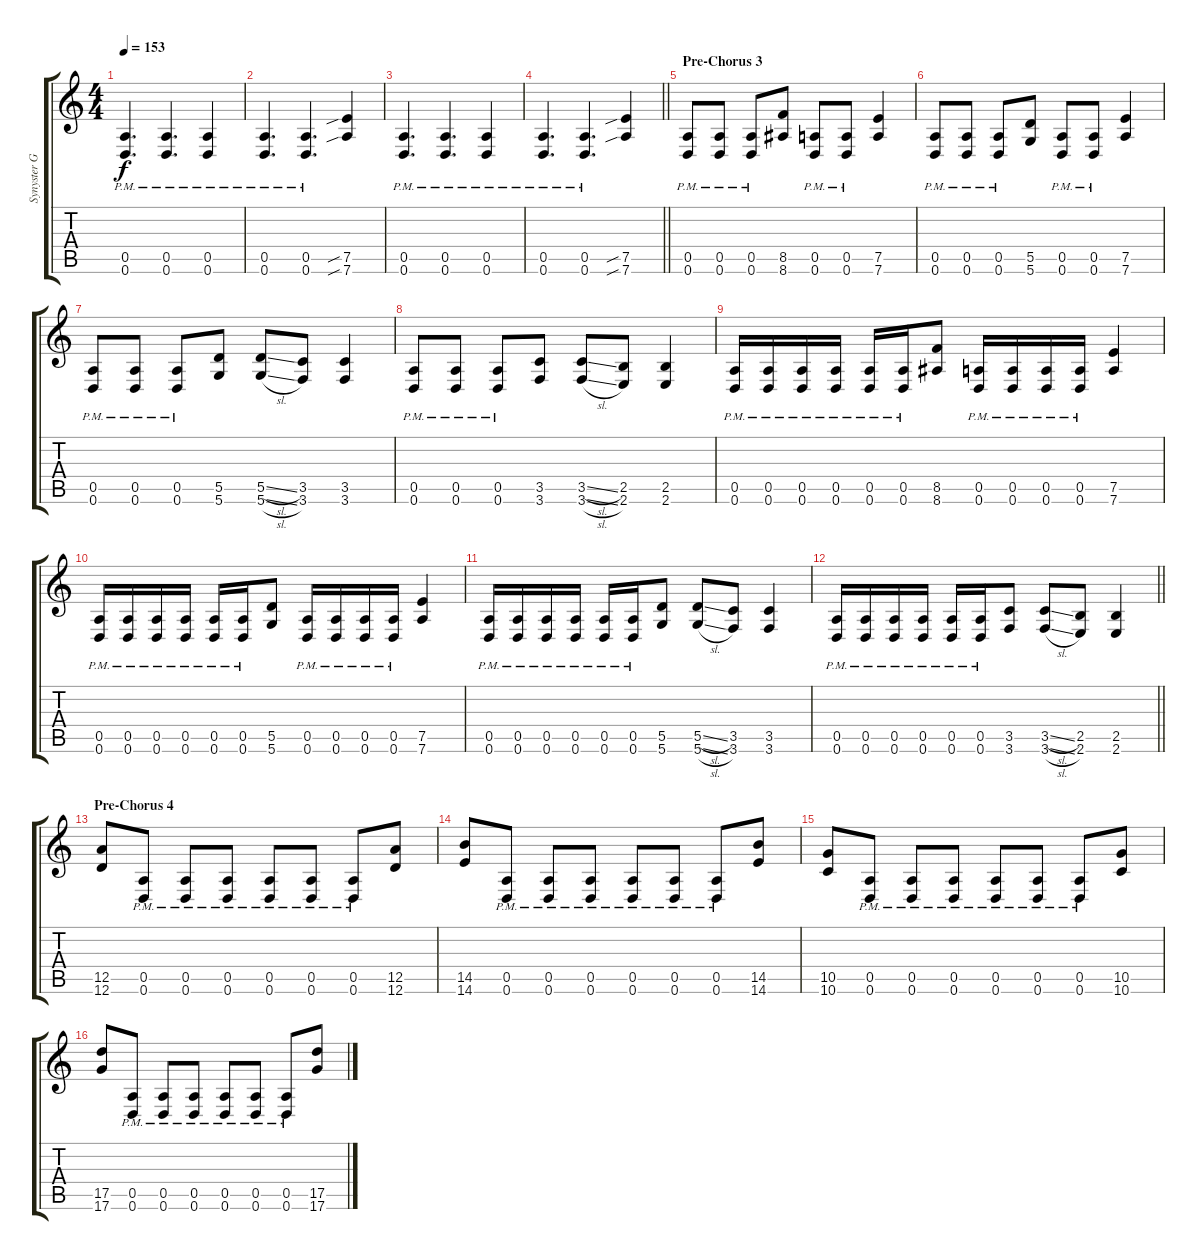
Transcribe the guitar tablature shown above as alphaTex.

\track ("Synyster Gates" "Synyster G") {instrument distortionguitar}
\staff {score tabs}
\tuning (E4 B3 G3 D3 A2 D2) {hide}
\ts (4 4)
\tempo 153
\clef g2
\ks c
(0.5{pm} 0.6{pm}).4{d dy f} (0.5{pm} 0.6{pm}).4{d} (0.5{pm} 0.6{pm}).4 |
(0.5{pm} 0.6{pm}).4{d} (0.5{pm} 0.6{pm}).4{d} (7.5{sib} 7.6{sib}).4 |
(0.5{pm} 0.6{pm}).4{d} (0.5{pm} 0.6{pm}).4{d} (0.5{pm} 0.6{pm}).4 |
\barLineRight lightlight
(0.5{pm} 0.6{pm}).4{d} (0.5{pm} 0.6{pm}).4{d} (7.5{sib} 7.6{sib}).4 |
\section ("" "Pre-Chorus 3")
(0.5{pm} 0.6{pm}).8 (0.5{pm} 0.6{pm}).8 (0.5{pm} 0.6{pm}).8 (8.5 8.6).8 (0.5{pm} 0.6{pm}).8 (0.5{pm} 0.6{pm}).8 (7.5 7.6).4 |
(0.5{pm} 0.6{pm}).8 (0.5{pm} 0.6{pm}).8 (0.5{pm} 0.6{pm}).8 (5.5 5.6).8 (0.5{pm} 0.6{pm}).8 (0.5{pm} 0.6{pm}).8 (7.5 7.6).4 |
(0.5{pm} 0.6{pm}).8 (0.5{pm} 0.6{pm}).8 (0.5{pm} 0.6{pm}).8 (5.5 5.6).8 (5.5{sl} 5.6{sl}).8 (3.5 3.6).8 (3.5 3.6).4 |
(0.5{pm} 0.6{pm}).8 (0.5{pm} 0.6{pm}).8 (0.5{pm} 0.6{pm}).8 (3.5 3.6).8 (3.5{sl} 3.6{sl}).8 (2.5 2.6).8 (2.5 2.6).4 |
(0.5{pm} 0.6{pm}).16 (0.5{pm} 0.6{pm}).16 (0.5{pm} 0.6{pm}).16 (0.5{pm} 0.6{pm}).16 (0.5{pm} 0.6{pm}).16 (0.5{pm} 0.6{pm}).16 (8.5 8.6).8 (0.5{pm} 0.6{pm}).16 (0.5{pm} 0.6{pm}).16 (0.5{pm} 0.6{pm}).16 (0.5{pm} 0.6{pm}).16 (7.5 7.6).4 |
(0.5{pm} 0.6{pm}).16 (0.5{pm} 0.6{pm}).16 (0.5{pm} 0.6{pm}).16 (0.5{pm} 0.6{pm}).16 (0.5{pm} 0.6{pm}).16 (0.5{pm} 0.6{pm}).16 (5.5 5.6).8 (0.5{pm} 0.6{pm}).16 (0.5{pm} 0.6{pm}).16 (0.5{pm} 0.6{pm}).16 (0.5{pm} 0.6{pm}).16 (7.5 7.6).4 |
(0.5{pm} 0.6{pm}).16 (0.5{pm} 0.6{pm}).16 (0.5{pm} 0.6{pm}).16 (0.5{pm} 0.6{pm}).16 (0.5{pm} 0.6{pm}).16 (0.5{pm} 0.6{pm}).16 (5.5 5.6).8 (5.5{sl} 5.6{sl}).8 (3.5 3.6).8 (3.5 3.6).4 |
\barLineRight lightlight
(0.5{pm} 0.6{pm}).16 (0.5{pm} 0.6{pm}).16 (0.5{pm} 0.6{pm}).16 (0.5{pm} 0.6{pm}).16 (0.5{pm} 0.6{pm}).16 (0.5{pm} 0.6{pm}).16 (3.5 3.6).8 (3.5{sl} 3.6{sl}).8 (2.5 2.6).8 (2.5 2.6).4 |
\section ("" "Pre-Chorus 4")
(12.5 12.6).8 (0.5{pm} 0.6{pm}).8 (0.5{pm} 0.6{pm}).8 (0.5{pm} 0.6{pm}).8 (0.5{pm} 0.6{pm}).8 (0.5{pm} 0.6{pm}).8 (0.5{pm} 0.6{pm}).8 (12.5 12.6).8 |
(14.5 14.6).8 (0.5{pm} 0.6{pm}).8 (0.5{pm} 0.6{pm}).8 (0.5{pm} 0.6{pm}).8 (0.5{pm} 0.6{pm}).8 (0.5{pm} 0.6{pm}).8 (0.5{pm} 0.6{pm}).8 (14.5 14.6).8 |
(10.5 10.6).8 (0.5{pm} 0.6{pm}).8 (0.5{pm} 0.6{pm}).8 (0.5{pm} 0.6{pm}).8 (0.5{pm} 0.6{pm}).8 (0.5{pm} 0.6{pm}).8 (0.5{pm} 0.6{pm}).8 (10.5 10.6).8 |
(17.5 17.6).8 (0.5{pm} 0.6{pm}).8 (0.5{pm} 0.6{pm}).8 (0.5{pm} 0.6{pm}).8 (0.5{pm} 0.6{pm}).8 (0.5{pm} 0.6{pm}).8 (0.5{pm} 0.6{pm}).8 (17.5 17.6).8
